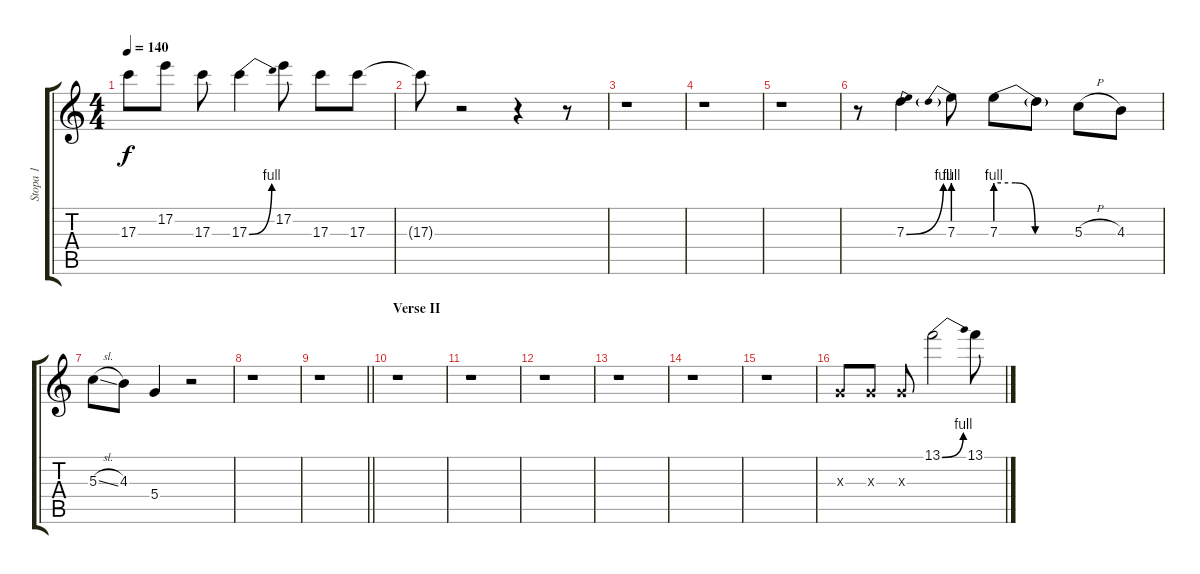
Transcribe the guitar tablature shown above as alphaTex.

\track ("Stopa 1" "Stopa 1") {instrument overdrivenguitar}
\staff {score tabs}
\tuning (E4 B3 G3 D3 A2 E2) {hide}
\ts (4 4)
\tempo 140
\clef g2
\ks c
17.3{t}.8{dy f} 17.2.8 17.3.8 17.3{be (bend 0 0 60 4)}.4 17.2.8 17.3.8 17.3.8 |
17.3{t}.8 r.2 r.4 r.8 |
r.1 |
r.1 |
r.1 |
r.8 7.3{be (bend 0 0 60 4)}.4 7.3{be (prebend 0 4 60 4)}.8 7.3{be (custom 0 4 15 4 30 0 60 0)}.8 7.3{t}.8 5.3{h}.8 4.3.8 |
5.3{sl}.8 4.3.8 5.4.4 r.2 |
r.1 |
\barLineRight lightlight
r.1 |
\section ("" "Verse II")
r.1 |
r.1 |
r.1 |
r.1 |
r.1 |
r.1 |
0.3{x}.8 0.3{x}.8 0.3{x}.8 13.1{be (bend 0 0 60 4)}.2 13.1.8
